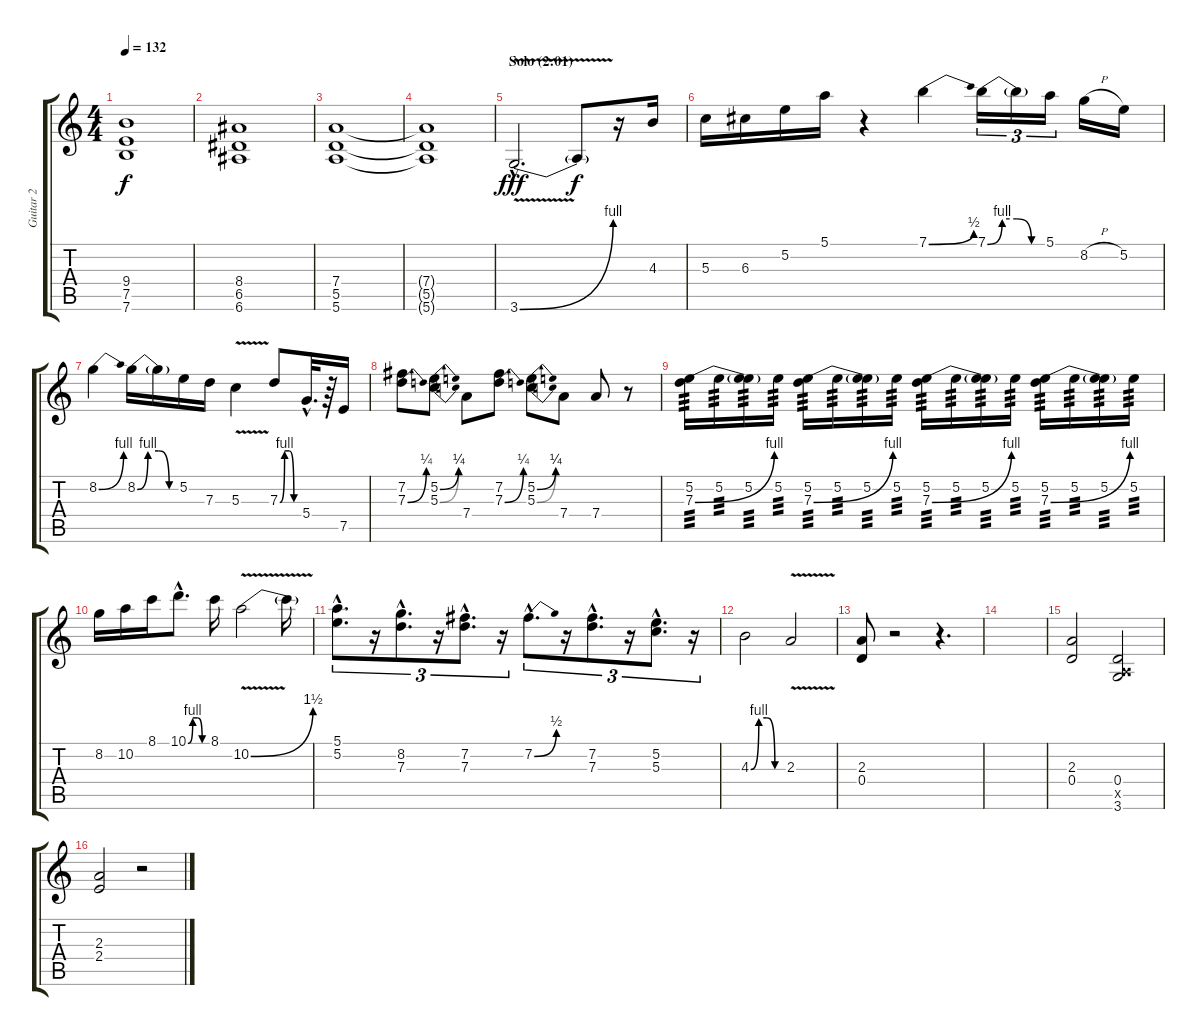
\track ("Guitar 2" "Guitar 2") {instrument overdrivenguitar}
\staff {score tabs}
\tuning (E4 B3 G3 D3 A2 E2) {hide}
\ts (4 4)
\tempo 132
\clef g2
\ks aminor
(9.4 7.5 7.6).1{dy f} |
(8.4 6.5 6.6).1 |
(7.4 5.5 5.6).1 |
(7.4{t} 5.5{t} 5.6{t}).1 |
\section ("" "Solo (2:01)")
3.6{be (bend 0 0 60 4) v hac}.2{d dy fff volume 16} 3.6{t}.8{dy f} r.16 4.3.16 |
5.3.16 6.3.16 5.2.16 5.1.16 r.4 7.1{be (bend 0 0 60 2)}.4 7.1{be (custom 0 0 15 4 30 4 45 0 60 0)}.16{tu (3 2)} 7.1{t}.16{tu (3 2)} 5.1.16{tu (3 2)} 8.2{h}.16 5.2.16 |
8.2{be (bend 0 0 60 4)}.4 8.2{be (custom 0 0 15 4 30 4 45 0 60 0)}.16 8.2{t}.16 5.2.16 7.3.16 5.3{v}.4 7.3{be (custom 0 0 15 4 30 4 45 0 60 0)}.8 5.4{hac}.32{d} r.64 7.5.16 |
(7.2 7.3{be (bend 0 0 60 1)}).8 (5.2{be (bend 0 0 60 1)} 5.3{be (bend 0 0 60 1)}).8 7.4.8 (7.2 7.3{be (bend 0 0 60 1)}).8 (5.2{be (bend 0 0 60 1)} 5.3{be (bend 0 0 60 1)}).8 7.4.8 7.4.8 r.8 |
(5.2 7.3{be (bend 0 0 60 4)}).16{tp 3} 5.2.16{tp 3} (5.2 7.3{t}).16{tp 3} 5.2.16{tp 3} (5.2 7.3{be (bend 0 0 60 4)}).16{tp 3} 5.2.16{tp 3} (5.2 7.3{t}).16{tp 3} 5.2.16{tp 3} (5.2 7.3{be (bend 0 0 60 4)}).16{tp 3} 5.2.16{tp 3} (5.2 7.3{t}).16{tp 3} 5.2.16{tp 3} (5.2 7.3{be (bend 0 0 60 4)}).16{tp 3} 5.2.16{tp 3} (5.2 7.3{t}).16{tp 3} 5.2.16{tp 3} |
8.2.16 10.2.16 8.1.16 10.1{be (custom 0 0 15 4 30 4 45 0 60 0) hac}.8{d} 8.1.16 10.2{be (bend 0 0 60 6) v}.2 10.2{t}.16 |
(5.1{hac} 5.2{hac}).8{d tu (3 2)} r.16{tu (3 2)} (8.2{hac} 7.3{hac}).8{d tu (3 2)} r.16{tu (3 2)} (7.2{hac} 7.3{hac}).8{d tu (3 2)} r.16{tu (3 2)} 7.2{be (bend 0 0 60 2) hac}.8{d tu (3 2)} r.16{tu (3 2)} (7.2{hac} 7.3{hac}).8{d tu (3 2)} r.16{tu (3 2)} (5.2{hac} 5.3{hac}).8{d tu (3 2)} r.16{tu (3 2)} |
4.3{be (custom 0 0 15 4 30 4 45 0 60 0)}.2 2.3{v}.2 |
(2.3 0.4).8 r.2 r.4{d} |
|
(2.3 0.4).2{volume 14} (0.4 0.5{x} 3.6).2 |
(2.3 2.4).2 r.2
